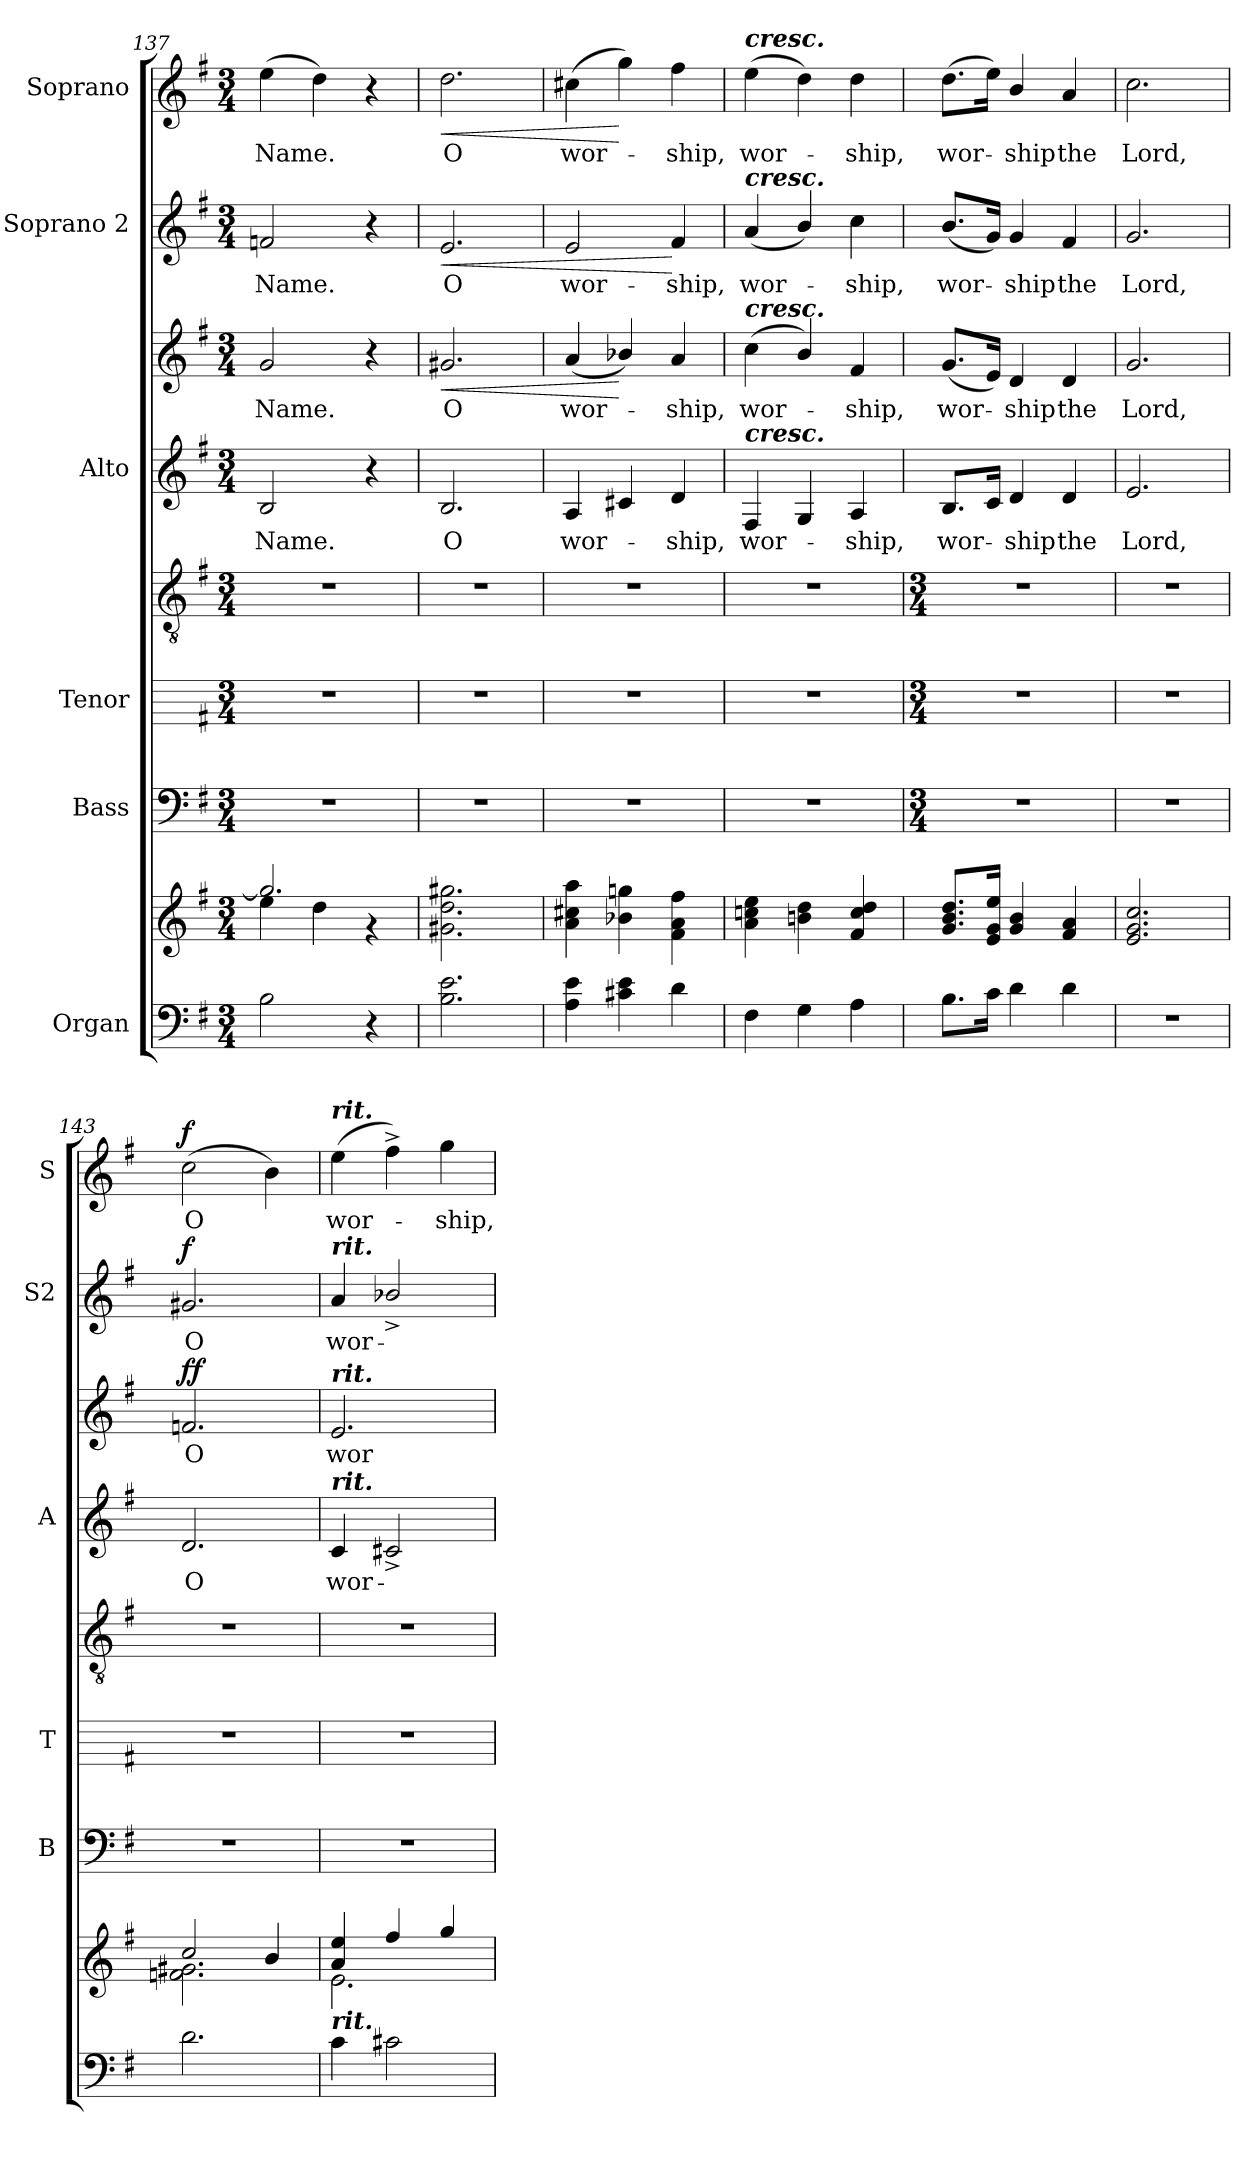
**kern	**kern	**kern	**kern	**kern	**kern	**text	**kern	**text	**dynam	**kern	**text	**dynam	**kern	**text	**dynam
*part6	*part6	*part5	*part4	*part4	*part3	*part3	*part3	*part3	*part3	*part2	*part2	*part2	*part1	*part1	*part1
*staff9	*staff8	*staff7	*staff6	*staff5	*staff4	*staff4	*staff3	*staff3	*staff3/4	*staff2	*staff2	*staff2	*staff1	*staff1	*staff1
*I"Organ	*	*I"Bass	*I"Tenor	*	*I"Alto	*	*	*	*	*I"Soprano 2	*	*	*I"Soprano	*	*
*	*	*I'B	*I'T	*	*I'A	*	*	*	*	*I'S2	*	*	*I'S	*	*
*clefF4	*clefG2	*clefF4	*	*clefGv2	*clefG2	*	*clefG2	*	*	*clefG2	*	*	*clefG2	*	*
*k[f#]	*k[f#]	*k[f#]	*k[f#]	*k[f#]	*k[f#]	*	*k[f#]	*	*	*k[f#]	*	*	*k[f#]	*	*
*G:	*G:	*G:	*G:	*G:	*G:	*	*G:	*	*	*G:	*	*	*G:	*	*
*M3/4	*M3/4	*M3/4	*M3/4	*M3/4	*M3/4	*	*M3/4	*	*	*M3/4	*	*	*M3/4	*	*
=137	=137	=137	=137	=137	=137	=137	=137	=137	=137	=137	=137	=137	=137	=137	=137
*	*^	*	*	*	*	*	*	*	*	*	*	*	*	*	*
!	!	!	!	!	!	!	!LO:LY:b	!	!LO:LY:b	!	!	!LO:LY:b	!	!	!LO:LY:b	!
2B	2.gg/]	4ee\	2.r	2.r	2.r	2B	Name.	2g	Name.	.	2fn	Name.	.	(>4ee	Name.	.
.	.	4dd\	.	.	.	.	.	.	.	.	.	.	.	4dd)	.	.
4r	.	4r	.	.	.	4r	.	4r	.	.	4r	.	.	4r	.	.
=138	=138	=138	=138	=138	=138	=138	=138	=138	=138	=138	=138	=138	=138	=138	=138	=138
!	!	!	!	!	!	!	!LO:LY:b	!	!LO:LY:b	!LO:HP:b	!	!LO:LY:b	!LO:HP:b	!	!LO:LY:b	!LO:HP:b
2.B 2.e	2.g#X\ 2.dd\ 2.gg#X\	2.ryy	2.r	2.r	2.r	2.B	O	2.g#X	O	<	2.e	O	<	2.dd	O	<
=139	=139	=139	=139	=139	=139	=139	=139	=139	=139	=139	=139	=139	=139	=139	=139	=139
!	!	!	!	!	!	!	!LO:LY:b	!	!LO:LY:b	!	!	!LO:LY:b	!	!	!LO:LY:b	!
4A 4e	4a\ 4cc#X\ 4aa\	2.ryy	2.r	2.r	2.r	4A	wor-	(<4a	wor-	.	2e	wor-	.	(>4cc#X	wor-	.
4c#X 4e	4b-X\ 4ggn\	.	.	.	.	4c#X	.	4b-X/)	.	[	.	.	.	4gg)	.	[
!	!	!	!	!	!	!	!LO:LY:b	!	!LO:LY:b	!	!	!LO:LY:b	!	!	!LO:LY:b	!
4d	4f#\ 4a\ 4ff#\	.	.	.	.	4d	ship,	4a	ship,	.	4f#	-ship,	[	4ff#	ship,	.
=140	=140	=140	=140	=140	=140	=140	=140	=140	=140	=140	=140	=140	=140	=140	=140	=140
!	!	!	!	!	!	!	!	!	!	!	!	!	!	!LO:TX:a:Bi:t=cresc.	!	!
!	!	!	!	!	!	!	!	!	!	!	!LO:TX:a:Bi:t=cresc.	!	!	!	!	!
!	!	!	!	!	!	!	!	!LO:TX:a:Bi:t=cresc.	!	!	!	!	!	!	!	!
!	!	!	!	!	!	!LO:TX:a:Bi:t=cresc.	!	!	!	!	!	!	!	!	!	!
!	!	!	!	!	!	!	!LO:LY:b	!	!LO:LY:b	!	!	!LO:LY:b	!	!	!LO:LY:b	!
4F#\	4a\ 4ccn\ 4ee\	2.ryy	2.r	2.r	2.r	4F#	wor-	(<4cc	wor-	.	(<4a	wor-	.	(>4ee	wor-	.
4G\	4bn\ 4dd\	.	.	.	.	4G	.	4b/)	.	.	4b/)	.	.	4dd)	.	.
!	!	!	!	!	!	!	!LO:LY:b	!	!LO:LY:b	!	!	!LO:LY:b	!	!	!LO:LY:b	!
4A\	4f#/ 4cc/ 4dd/	.	.	.	.	4A	ship,	4f#	ship,	.	4cc\	ship,	.	4dd	ship,	.
!!LO:LB:g=z
=141	=141	=141	=141	=141	=141	=141	=141	=141	=141	=141	=141	=141	=141	=141	=141	=141
*	*	*	*M3/4	*M3/4	*M3/4	*	*	*	*	*	*	*	*	*	*	*
!	!	!	!	!	!	!	!LO:LY:b	!	!LO:LY:b	!	!	!LO:LY:b	!	!	!LO:LY:b	!
8.B\L	8.g/ 8.b/ 8.dd/L	4ryy	2.r	2.r	2.r	8.BL	wor-	(<8.gL	wor-	.	(<8.bL	wor-	.	(>8.ddL	wor-	.
16c\J	16e/ 16g/ 16ee/J	.	.	.	.	16cJ	.	16eJ)	.	.	16gJ)	.	.	16eeJ)	.	.
!	!	!	!	!	!	!	!LO:LY:b	!	!LO:LY:b	!	!	!LO:LY:b	!	!	!LO:LY:b	!
4d\	4g/ 4b/	4ryy	.	.	.	4d	ship	4d	ship	.	4g	ship	.	4b/	ship	.
!	!	!	!	!	!	!	!LO:LY:b	!	!LO:LY:b	!	!	!LO:LY:b	!	!	!LO:LY:b	!
4d\	4f#/ 4a/	4ryy	.	.	.	4d	the	4d	the	.	4f#	the	.	4a	the	.
=142	=142	=142	=142	=142	=142	=142	=142	=142	=142	=142	=142	=142	=142	=142	=142	=142
!LO:N:vis=1	!	!	!	!	!	!	!LO:LY:b	!	!LO:LY:b	!	!	!LO:LY:b	!	!	!LO:LY:b	!
2.r	2.e/ 2.g/ 2.cc/	2.ryy	2.r	2.r	2.r	2.e	Lord,	2.g	Lord,	.	2.g	Lord,	.	2.cc	Lord,	.
=143	=143	=143	=143	=143	=143	=143	=143	=143	=143	=143	=143	=143	=143	=143	=143	=143
!	!	!	!	!	!	!	!LO:LY:b	!	!LO:LY:b	!LO:DY:b=2	!	!LO:LY:b	!	!	!LO:LY:b	!
!	!	!	!	!	!	!	!	!	!	!LO:DY:n=1:b	!	!	!LO:DY:b	!	!	!LO:DY:b
2.d	2cc/	2.fn\ 2.g#X\	2.r	2.r	2.r	2.d	O	2.fn	O	f f	2.g#X	O	f	(>2cc	O	f
.	4b/	.	.	.	.	.	.	.	.	.	.	.	.	4b)	.	.
=144	=144	=144	=144	=144	=144	=144	=144	=144	=144	=144	=144	=144	=144	=144	=144	=144
!	!	!	!	!	!	!	!	!	!	!	!	!	!	!LO:TX:a:Bi:t=rit.	!	!
!	!	!	!	!	!	!	!	!	!	!	!LO:TX:a:Bi:t=rit.	!	!	!	!	!
!	!	!	!	!	!	!	!	!LO:TX:a:Bi:t=rit.	!	!	!	!	!	!	!	!
!	!	!	!	!	!	!LO:TX:a:Bi:t=rit.	!	!	!	!	!	!	!	!	!	!
!LO:TX:a:Bi:t=rit.	!	!	!	!	!	!	!	!	!	!	!	!	!	!	!	!
!	!	!	!	!	!	!	!LO:LY:b	!	!LO:LY:b	!	!	!LO:LY:b	!	!	!LO:LY:b	!
4c\	4a/ 4ee/	2.e\	2.r	2.r	2.r	4c	wor-	2.e	wor-	.	4a	wor-	.	(>4ee	wor-	.
2c#X\	4ff#/	.	.	.	.	2c#X^	.	.	.	.	2b-X^/	.	.	4ff#^)	.	.
!	!	!	!	!	!	!	!	!	!	!	!	!	!	!	!LO:LY:b	!
.	4gg/	.	.	.	.	.	.	.	.	.	.	.	.	4gg	ship,	.
*	*v	*v	*	*	*	*	*	*	*	*	*	*	*	*	*	*
=	=	=	=	=	=	=	=	=	=	=	=	=	=	=	=
*-	*-	*-	*-	*-	*-	*-	*-	*-	*-	*-	*-	*-	*-	*-	*-
